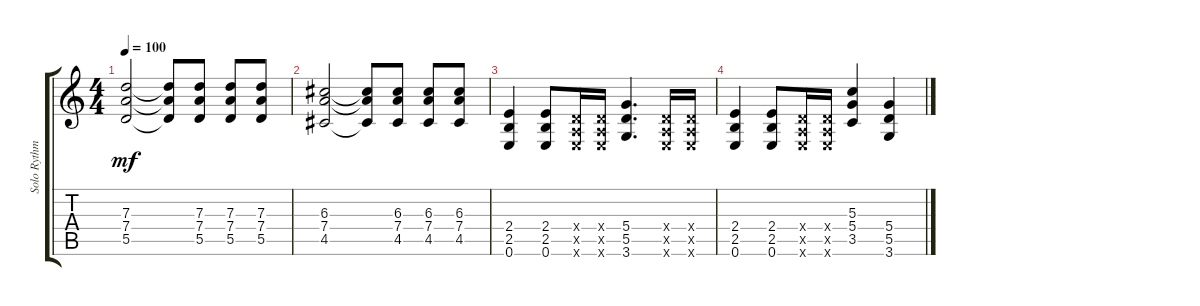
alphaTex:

\track ("Solo Rythm Guitar (Slash)" "Solo Rythm") {instrument distortionguitar}
\staff {score tabs}
\tuning (E4 B3 G3 D3 A2 E2) {hide}
\ts (4 4)
\tempo 100
\clef g2
\ks c
(7.3 7.4 5.5).2{dy mf} (7.3{t} 7.4{t} 5.5{t}).8 (7.3 7.4 5.5).8 (7.3 7.4 5.5).8 (7.3 7.4 5.5).8 |
(6.3 7.4 4.5).2 (6.3{t} 7.4{t} 4.5{t}).8 (6.3 7.4 4.5).8 (6.3 7.4 4.5).8 (6.3 7.4 4.5).8 |
(2.4 2.5 0.6).4 (2.4 2.5 0.6).8 (0.4{x} 0.5{x} 0.6{x}).16 (0.4{x} 0.5{x} 0.6{x}).16 (5.4 5.5 3.6).4{d} (0.4{x} 0.5{x} 0.6{x}).16 (0.4{x} 0.5{x} 0.6{x}).16 |
(2.4 2.5 0.6).4 (2.4 2.5 0.6).8 (0.4{x} 0.5{x} 0.6{x}).16 (0.4{x} 0.5{x} 0.6{x}).16 (5.3 5.4 3.5).4 (5.4 5.5 3.6).4
